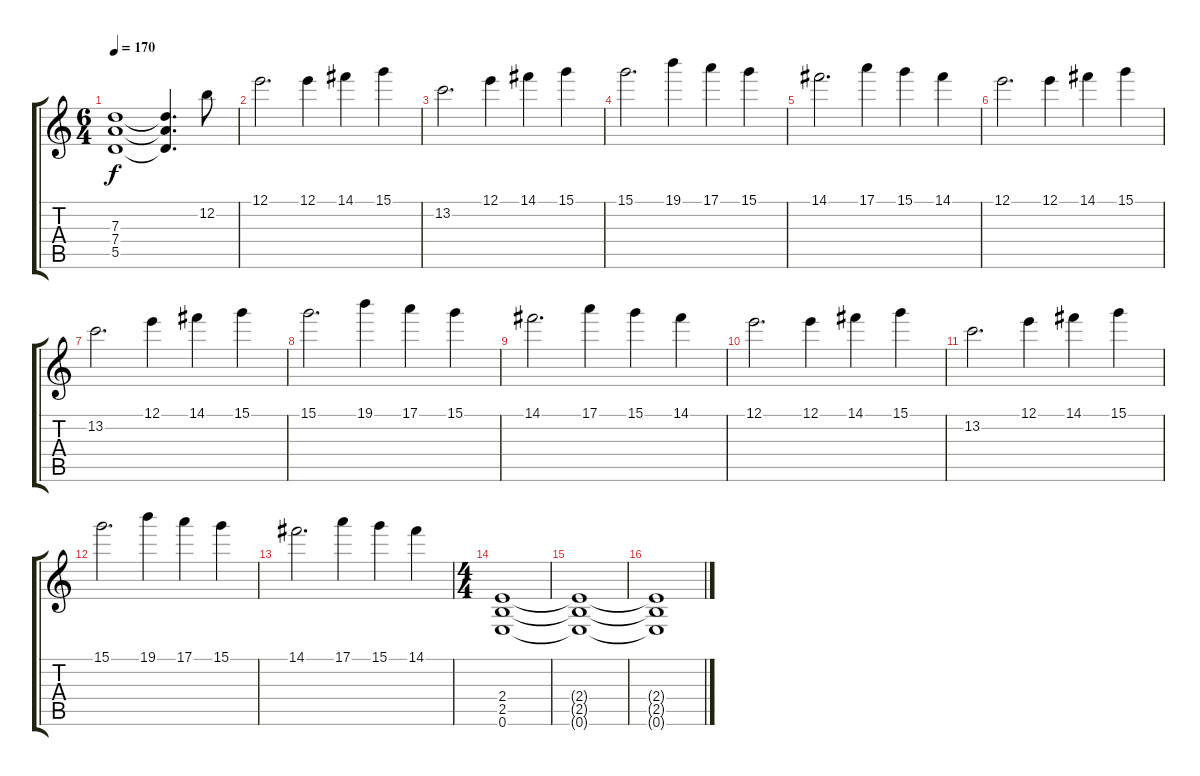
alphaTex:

\track "" {instrument distortionguitar}
\staff {score tabs}
\tuning (E4 B3 G3 D3 A2 E2) {hide}
\ts (6 4)
\tempo 170
\clef g2
\ks c
(7.3 7.4 5.5).1{dy f} (7.3{t} 7.4{t} 5.5{t}).4{d} 12.2.8 |
12.1.2{d} 12.1.4 14.1.4 15.1.4 |
13.2.2{d} 12.1.4 14.1.4 15.1.4 |
15.1.2{d} 19.1.4 17.1.4 15.1.4 |
14.1.2{d} 17.1.4 15.1.4 14.1.4 |
12.1.2{d} 12.1.4 14.1.4 15.1.4 |
13.2.2{d} 12.1.4 14.1.4 15.1.4 |
15.1.2{d} 19.1.4 17.1.4 15.1.4 |
14.1.2{d} 17.1.4 15.1.4 14.1.4 |
12.1.2{d} 12.1.4 14.1.4 15.1.4 |
13.2.2{d} 12.1.4 14.1.4 15.1.4 |
15.1.2{d} 19.1.4 17.1.4 15.1.4 |
14.1.2{d} 17.1.4 15.1.4 14.1.4 |
\ts (4 4)
(2.4 2.5 0.6).1 |
(2.4{t} 2.5{t} 0.6{t}).1 |
(2.4{t} 2.5{t} 0.6{t}).1
